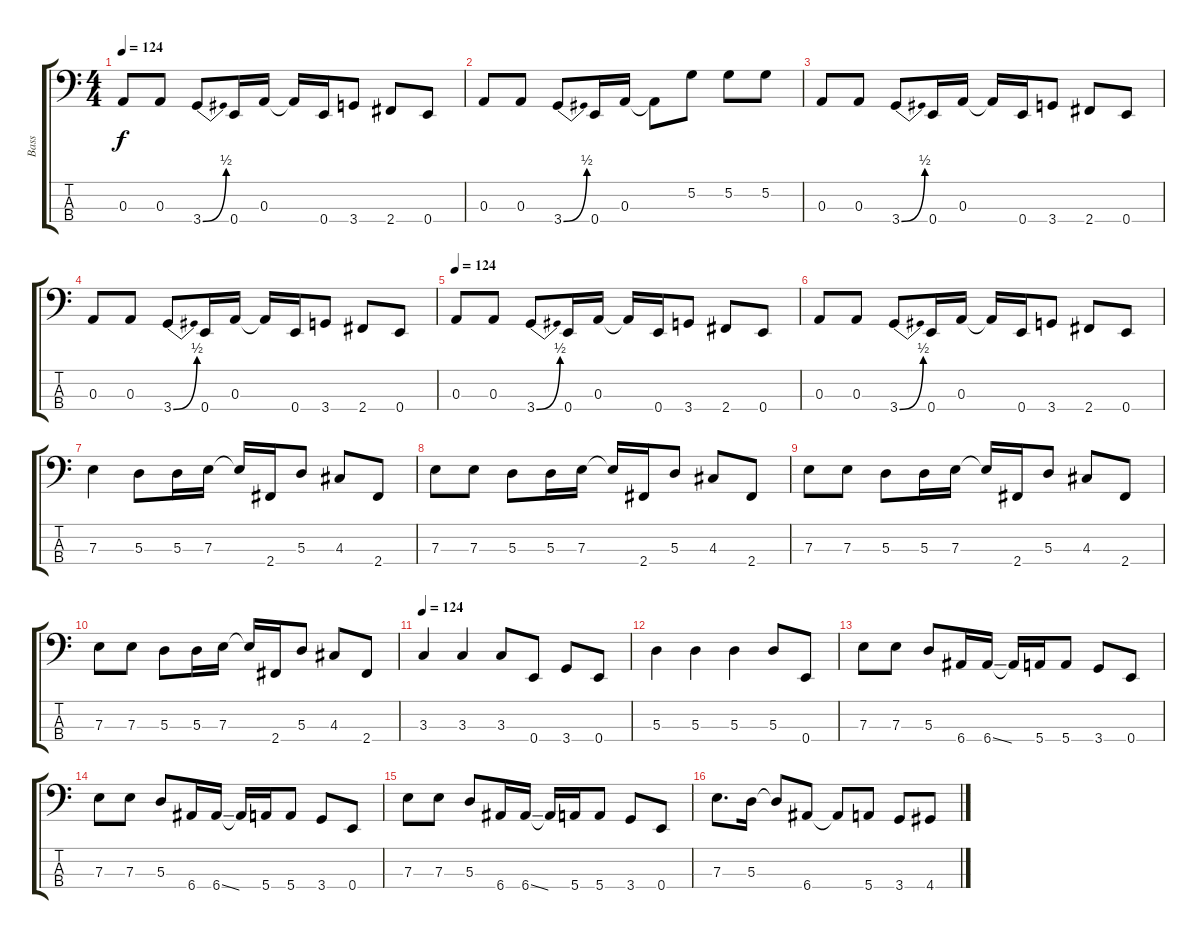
\track ("Bass" "Bass") {instrument electricbasspick}
\staff {score tabs}
\tuning (G2 D2 A1 E1) {hide}
\ts (4 4)
\tempo 124
\clef f4
\ks c
0.3.8{dy f} 0.3.8 3.4{be (bend 0 0 60 2)}.8 0.4.16 0.3.16 0.3{t}.16 0.4.16 3.4.8 2.4.8 0.4.8 |
0.3.8 0.3.8 3.4{be (bend 0 0 60 2)}.8 0.4.16 0.3.16 0.3{t}.8 5.2.8 5.2.8 5.2.8 |
0.3.8 0.3.8 3.4{be (bend 0 0 60 2)}.8 0.4.16 0.3.16 0.3{t}.16 0.4.16 3.4.8 2.4.8 0.4.8 |
0.3.8 0.3.8 3.4{be (bend 0 0 60 2)}.8 0.4.16 0.3.16 0.3{t}.16 0.4.16 3.4.8 2.4.8 0.4.8 |
\tempo 124
0.3.8 0.3.8 3.4{be (bend 0 0 60 2)}.8 0.4.16 0.3.16 0.3{t}.16 0.4.16 3.4.8 2.4.8 0.4.8 |
0.3.8 0.3.8 3.4{be (bend 0 0 60 2)}.8 0.4.16 0.3.16 0.3{t}.16 0.4.16 3.4.8 2.4.8 0.4.8 |
7.3.4 5.3.8 5.3.16 7.3.16 7.3{t}.16 2.4.16 5.3.8 4.3.8 2.4.8 |
7.3.8 7.3.8 5.3.8 5.3.16 7.3.16 7.3{t}.16 2.4.16 5.3.8 4.3.8 2.4.8 |
7.3.8 7.3.8 5.3.8 5.3.16 7.3.16 7.3{t}.16 2.4.16 5.3.8 4.3.8 2.4.8 |
7.3.8 7.3.8 5.3.8 5.3.16 7.3.16 7.3{t}.16 2.4.16 5.3.8 4.3.8 2.4.8 |
\tempo 124
3.3.4 3.3.4 3.3.8 0.4.8 3.4.8 0.4.8 |
5.3.4 5.3.4 5.3.4 5.3.8 0.4.8 |
7.3.8 7.3.8 5.3.8 6.4.16 6.4{ss}.16 6.4{t}.16 5.4.16 5.4.8 3.4.8 0.4.8 |
7.3.8 7.3.8 5.3.8 6.4.16 6.4{ss}.16 6.4{t}.16 5.4.16 5.4.8 3.4.8 0.4.8 |
7.3.8 7.3.8 5.3.8 6.4.16 6.4{ss}.16 6.4{t}.16 5.4.16 5.4.8 3.4.8 0.4.8 |
7.3.8{d} 5.3.16 5.3{t}.8 6.4.8 6.4{t}.8 5.4.8 3.4.8 4.4.8
